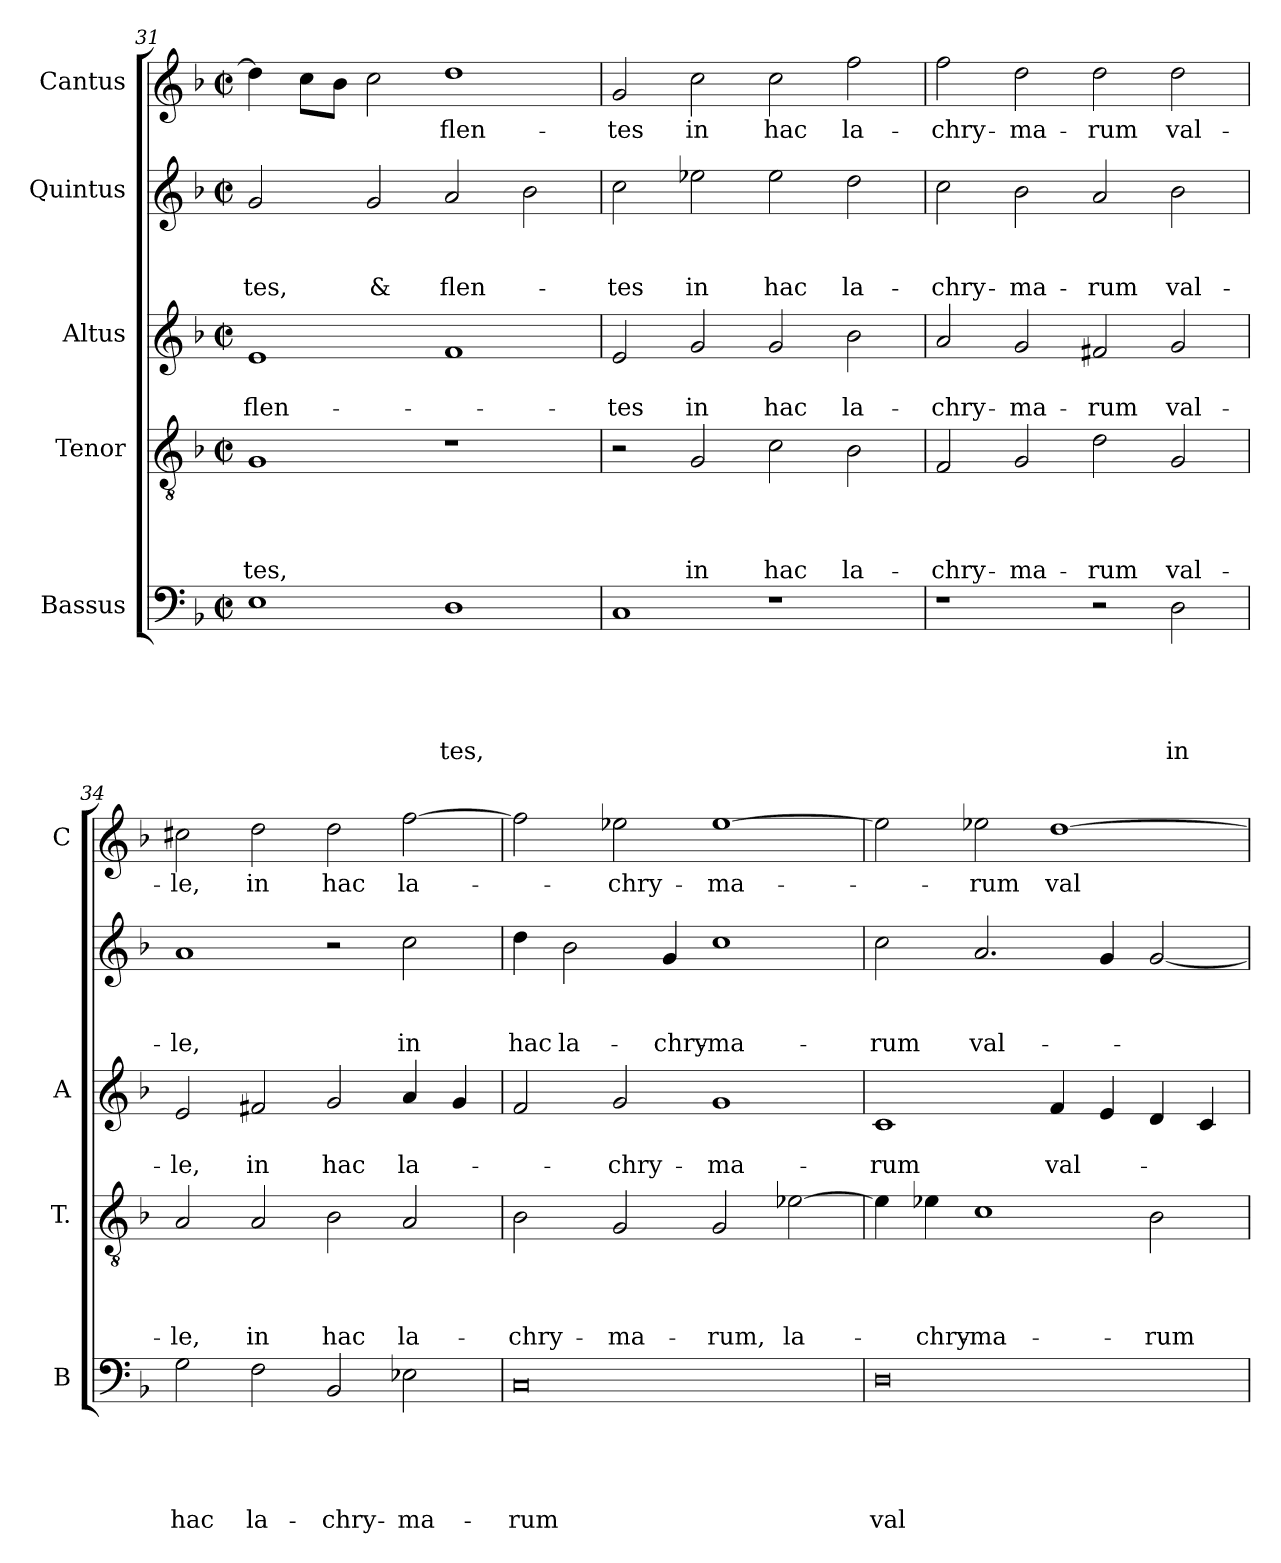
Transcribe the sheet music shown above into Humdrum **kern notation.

**kern	**text	**text	**text	**text	**text	**kern	**text	**text	**text	**text	**kern	**text	**text	**kern	**text	**text	**text	**kern	**text
*part5	*part5	*part5	*part5	*part5	*part5	*part4	*part4	*part4	*part4	*part4	*part3	*part3	*part3	*part2	*part2	*part2	*part2	*part1	*part1
*staff5	*staff5	*staff5	*staff5	*staff5	*staff5	*staff4	*staff4	*staff4	*staff4	*staff4	*staff3	*staff3	*staff3	*staff2	*staff2	*staff2	*staff2	*staff1	*staff1
*I"Bassus	*	*	*	*	*	*I"Tenor	*	*	*	*	*I"Altus	*	*	*I"Quintus	*	*	*	*I"Cantus	*
*I'B	*	*	*	*	*	*I'T.	*	*	*	*	*I'A	*	*	*	*	*	*	*I'C	*
*clefF4	*	*	*	*	*	*clefGv2	*	*	*	*	*clefG2	*	*	*clefG2	*	*	*	*clefG2	*
*k[b-]	*	*	*	*	*	*k[b-]	*	*	*	*	*k[b-]	*	*	*k[b-]	*	*	*	*k[b-]	*
*F:	*	*	*	*	*	*F:	*	*	*	*	*F:	*	*	*F:	*	*	*	*F:	*
*M2/2	*	*	*	*	*	*M2/2	*	*	*	*	*M2/2	*	*	*M2/2	*	*	*	*M2/2	*
*met(c|)	*	*	*	*	*	*met(c|)	*	*	*	*	*met(c|)	*	*	*met(c|)	*	*	*	*met(c|)	*
=31	=31	=31	=31	=31	=31	=31	=31	=31	=31	=31	=31	=31	=31	=31	=31	=31	=31	=31	=31
!	!	!	!	!	!	!	!	!	!	!LO:LY:b	!	!	!LO:LY:b	!	!	!	!LO:LY:b	!	!
1E	.	.	.	.	.	1G	.	.	.	-tes,	1e	.	flen-	2g/	.	.	-tes,	4dd\]	.
.	.	.	.	.	.	.	.	.	.	.	.	.	.	.	.	.	.	8cc\L	.
.	.	.	.	.	.	.	.	.	.	.	.	.	.	.	.	.	.	8b-\J	.
!	!	!	!	!	!	!	!	!	!	!	!	!	!	!	!	!	!LO:LY:b	!	!
.	.	.	.	.	.	.	.	.	.	.	.	.	.	2g/	.	.	&	2cc\	.
!	!	!	!	!	!LO:LY:b	!	!	!	!	!	!	!	!	!	!	!	!LO:LY:b	!	!LO:LY:b
1D	.	.	.	.	-tes,	1r	.	.	.	.	1f	.	.	2a/	.	.	flen-	1dd	flen-
.	.	.	.	.	.	.	.	.	.	.	.	.	.	2b-\	.	.	.	.	.
=32	=32	=32	=32	=32	=32	=32	=32	=32	=32	=32	=32	=32	=32	=32	=32	=32	=32	=32	=32
!	!	!	!	!	!	!	!	!	!	!	!	!	!LO:LY:b	!	!	!	!LO:LY:b	!	!LO:LY:b
1C	.	.	.	.	.	2r	.	.	.	.	2e/	.	-tes	2cc\	.	.	-tes	2g/	-tes
!	!	!	!	!	!	!	!	!	!	!LO:LY:b	!	!	!LO:LY:b	!	!	!	!LO:LY:b	!	!LO:LY:b
.	.	.	.	.	.	2G/	.	.	.	in	2g/	.	in	2ee-X\	.	.	in	2cc\	in
!	!	!	!	!	!	!	!	!	!	!LO:LY:b	!	!	!LO:LY:b	!	!	!	!LO:LY:b	!	!LO:LY:b
1r	.	.	.	.	.	2c\	.	.	.	hac	2g/	.	hac	2ee-\	.	.	hac	2cc\	hac
!	!	!	!	!	!	!	!	!	!	!LO:LY:b	!	!	!LO:LY:b	!	!	!	!LO:LY:b	!	!LO:LY:b
.	.	.	.	.	.	2B-\	.	.	.	la-	2b-\	.	la-	2dd\	.	.	la-	2ff\	la-
!!LO:LB:g=z
=33	=33	=33	=33	=33	=33	=33	=33	=33	=33	=33	=33	=33	=33	=33	=33	=33	=33	=33	=33
!	!	!	!	!	!	!	!	!	!	!LO:LY:b	!	!	!LO:LY:b	!	!	!	!LO:LY:b	!	!LO:LY:b
1r	.	.	.	.	.	2F/	.	.	.	-chry-	2a/	.	-chry-	2cc\	.	.	-chry-	2ff\	-chry-
!	!	!	!	!	!	!	!	!	!	!LO:LY:b	!	!	!LO:LY:b	!	!	!	!LO:LY:b	!	!LO:LY:b
.	.	.	.	.	.	2G/	.	.	.	-ma-	2g/	.	-ma-	2b-\	.	.	-ma-	2dd\	-ma-
!	!	!	!	!	!	!	!	!	!	!LO:LY:b	!	!	!LO:LY:b	!	!	!	!LO:LY:b	!	!LO:LY:b
2r	.	.	.	.	.	2d\	.	.	.	-rum	2f#X/	.	-rum	2a/	.	.	-rum	2dd\	-rum
!	!	!	!	!	!LO:LY:b	!	!	!	!	!LO:LY:b	!	!	!LO:LY:b	!	!	!	!LO:LY:b	!	!LO:LY:b
2D\	.	.	.	.	in	2G/	.	.	.	val-	2g/	.	val-	2b-\	.	.	val-	2dd\	val-
=34	=34	=34	=34	=34	=34	=34	=34	=34	=34	=34	=34	=34	=34	=34	=34	=34	=34	=34	=34
!	!	!	!	!	!LO:LY:b	!	!	!	!	!LO:LY:b	!	!	!LO:LY:b	!	!	!	!LO:LY:b	!	!LO:LY:b
2G\	.	.	.	.	hac	2A/	.	.	.	-le,	2e/	.	-le,	1a	.	.	-le,	2cc#X\	-le,
!	!	!	!	!	!LO:LY:b	!	!	!	!	!LO:LY:b	!	!	!LO:LY:b	!	!	!	!	!	!LO:LY:b
2F\	.	.	.	.	la-	2A/	.	.	.	in	2f#X/	.	in	.	.	.	.	2dd\	in
!	!	!	!	!	!LO:LY:b	!	!	!	!	!LO:LY:b	!	!	!LO:LY:b	!	!	!	!	!	!LO:LY:b
2BB-/	.	.	.	.	-chry-	2B-\	.	.	.	hac	2g/	.	hac	2r	.	.	.	2dd\	hac
!	!	!	!	!	!LO:LY:b	!	!	!	!	!LO:LY:b	!	!	!LO:LY:b	!	!	!	!LO:LY:b	!	!LO:LY:b
2E-X\	.	.	.	.	-ma-	2A/	.	.	.	la-	4a/	.	la-	2cc\	.	.	in	[2ff\	la-
.	.	.	.	.	.	.	.	.	.	.	4g/	.	.	.	.	.	.	.	.
=35	=35	=35	=35	=35	=35	=35	=35	=35	=35	=35	=35	=35	=35	=35	=35	=35	=35	=35	=35
!	!	!	!	!	!LO:LY:b	!	!	!	!	!LO:LY:b	!	!	!	!	!	!	!LO:LY:b	!	!
0C	.	.	.	.	-rum	2B-\	.	.	.	-chry-	2f/	.	.	4dd\	.	.	hac	2ff\]	.
!	!	!	!	!	!	!	!	!	!	!	!	!	!	!	!	!	!LO:LY:b	!	!
.	.	.	.	.	.	.	.	.	.	.	.	.	.	2b-\	.	.	la-	.	.
!	!	!	!	!	!	!	!	!	!	!LO:LY:b	!	!	!LO:LY:b	!	!	!	!	!	!LO:LY:b
.	.	.	.	.	.	2G/	.	.	.	-ma-	2g/	.	-chry-	.	.	.	.	2ee-X\	-chry-
!	!	!	!	!	!	!	!	!	!	!	!	!	!	!	!	!	!LO:LY:b	!	!
.	.	.	.	.	.	.	.	.	.	.	.	.	.	4g/	.	.	-chry-	.	.
!	!	!	!	!	!	!	!	!	!	!LO:LY:b	!	!	!LO:LY:b	!	!	!	!LO:LY:b	!	!LO:LY:b
.	.	.	.	.	.	2G/	.	.	.	-rum,	1g	.	-ma-	1cc	.	.	-ma-	[1ee-	-ma-
!	!	!	!	!	!	!	!	!	!	!LO:LY:b	!	!	!	!	!	!	!	!	!
.	.	.	.	.	.	[2e-X\	.	.	.	la-	.	.	.	.	.	.	.	.	.
=36	=36	=36	=36	=36	=36	=36	=36	=36	=36	=36	=36	=36	=36	=36	=36	=36	=36	=36	=36
!	!	!	!	!	!LO:LY:b	!	!	!	!	!	!	!	!LO:LY:b	!	!	!	!LO:LY:b	!	!
0D	.	.	.	.	val-	4e-\]	.	.	.	.	1c	.	-rum	2cc\	.	.	-rum	2ee-\]	.
!	!	!	!	!	!	!	!	!	!	!LO:LY:b	!	!	!	!	!	!	!	!	!
.	.	.	.	.	.	4e-X\	.	.	.	-chry-	.	.	.	.	.	.	.	.	.
!	!	!	!	!	!	!	!	!	!	!LO:LY:b	!	!	!	!	!	!	!LO:LY:b	!	!LO:LY:b
.	.	.	.	.	.	1c	.	.	.	-ma-	.	.	.	2.a/	.	.	val-	2ee-X\	-rum
!	!	!	!	!	!	!	!	!	!	!	!	!	!LO:LY:b	!	!	!	!	!	!LO:LY:b
.	.	.	.	.	.	.	.	.	.	.	4f/	.	val-	.	.	.	.	[1dd	val-
.	.	.	.	.	.	.	.	.	.	.	4e/	.	.	4g/	.	.	.	.	.
!	!	!	!	!	!	!	!	!	!	!LO:LY:b	!	!	!	!	!	!	!	!	!
.	.	.	.	.	.	2B-\	.	.	.	-rum	4d/	.	.	[2g/	.	.	.	.	.
.	.	.	.	.	.	.	.	.	.	.	4c/	.	.	.	.	.	.	.	.
=	=	=	=	=	=	=	=	=	=	=	=	=	=	=	=	=	=	=	=
*-	*-	*-	*-	*-	*-	*-	*-	*-	*-	*-	*-	*-	*-	*-	*-	*-	*-	*-	*-
